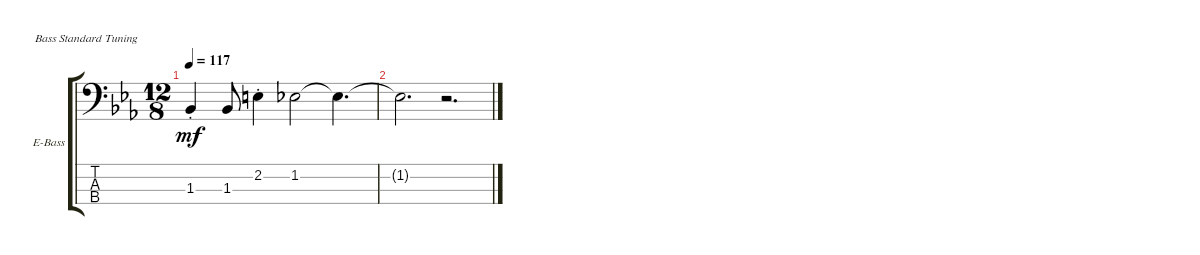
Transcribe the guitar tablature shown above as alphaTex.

\defaultSystemsLayout 4
\bracketExtendMode groupsimilarinstruments
\firstSystemTrackNameOrientation horizontal
\otherSystemsTrackNameOrientation horizontal
\track ("Electric Bass" "E-Bass") {instrument electricbassfinger}
\staff {score tabs}
\tuning (G2 D2 A1 E1)
\ts (12 8)
\tempo 117
\clef f4
\ks eb
1.3{st}.4{dy mf} 1.3.8 2.2{st}.4 1.2.2 1.2{t}.4{d} |
1.2{t}.2{d} r.2{d}
